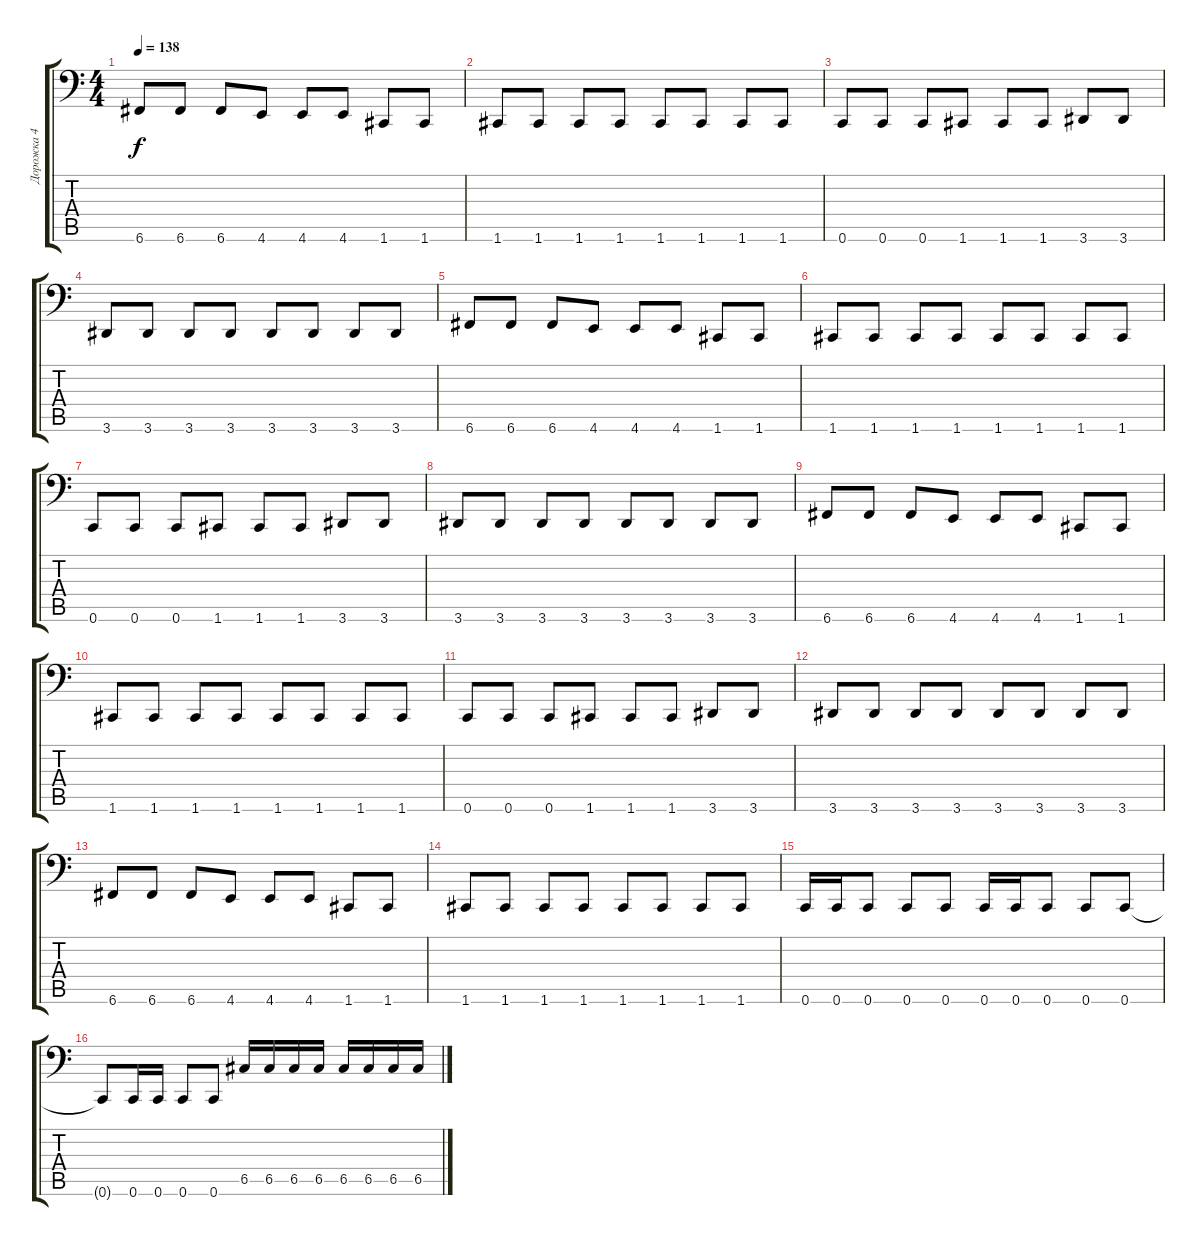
\track ("Дорожка 4" "Дорожка 4") {instrument electricbasspick}
\staff {score tabs}
\tuning (D3 A2 F2 C2 G1 C1) {hide}
\ts (4 4)
\tempo 138
\clef f4
\ks c
6.6.8{dy f} 6.6.8 6.6.8 4.6.8 4.6.8 4.6.8 1.6.8 1.6.8 |
1.6.8 1.6.8 1.6.8 1.6.8 1.6.8 1.6.8 1.6.8 1.6.8 |
0.6.8 0.6.8 0.6.8 1.6.8 1.6.8 1.6.8 3.6.8 3.6.8 |
3.6.8 3.6.8 3.6.8 3.6.8 3.6.8 3.6.8 3.6.8 3.6.8 |
6.6.8 6.6.8 6.6.8 4.6.8 4.6.8 4.6.8 1.6.8 1.6.8 |
1.6.8 1.6.8 1.6.8 1.6.8 1.6.8 1.6.8 1.6.8 1.6.8 |
0.6.8 0.6.8 0.6.8 1.6.8 1.6.8 1.6.8 3.6.8 3.6.8 |
3.6.8 3.6.8 3.6.8 3.6.8 3.6.8 3.6.8 3.6.8 3.6.8 |
6.6.8 6.6.8 6.6.8 4.6.8 4.6.8 4.6.8 1.6.8 1.6.8 |
1.6.8 1.6.8 1.6.8 1.6.8 1.6.8 1.6.8 1.6.8 1.6.8 |
0.6.8 0.6.8 0.6.8 1.6.8 1.6.8 1.6.8 3.6.8 3.6.8 |
3.6.8 3.6.8 3.6.8 3.6.8 3.6.8 3.6.8 3.6.8 3.6.8 |
6.6.8 6.6.8 6.6.8 4.6.8 4.6.8 4.6.8 1.6.8 1.6.8 |
1.6.8 1.6.8 1.6.8 1.6.8 1.6.8 1.6.8 1.6.8 1.6.8 |
0.6.16 0.6.16 0.6.8 0.6.8 0.6.8 0.6.16 0.6.16 0.6.8 0.6.8 0.6.8 |
0.6{t}.8 0.6.16 0.6.16 0.6.8 0.6.8 6.5.16 6.5.16 6.5.16 6.5.16 6.5.16 6.5.16 6.5.16 6.5.16
